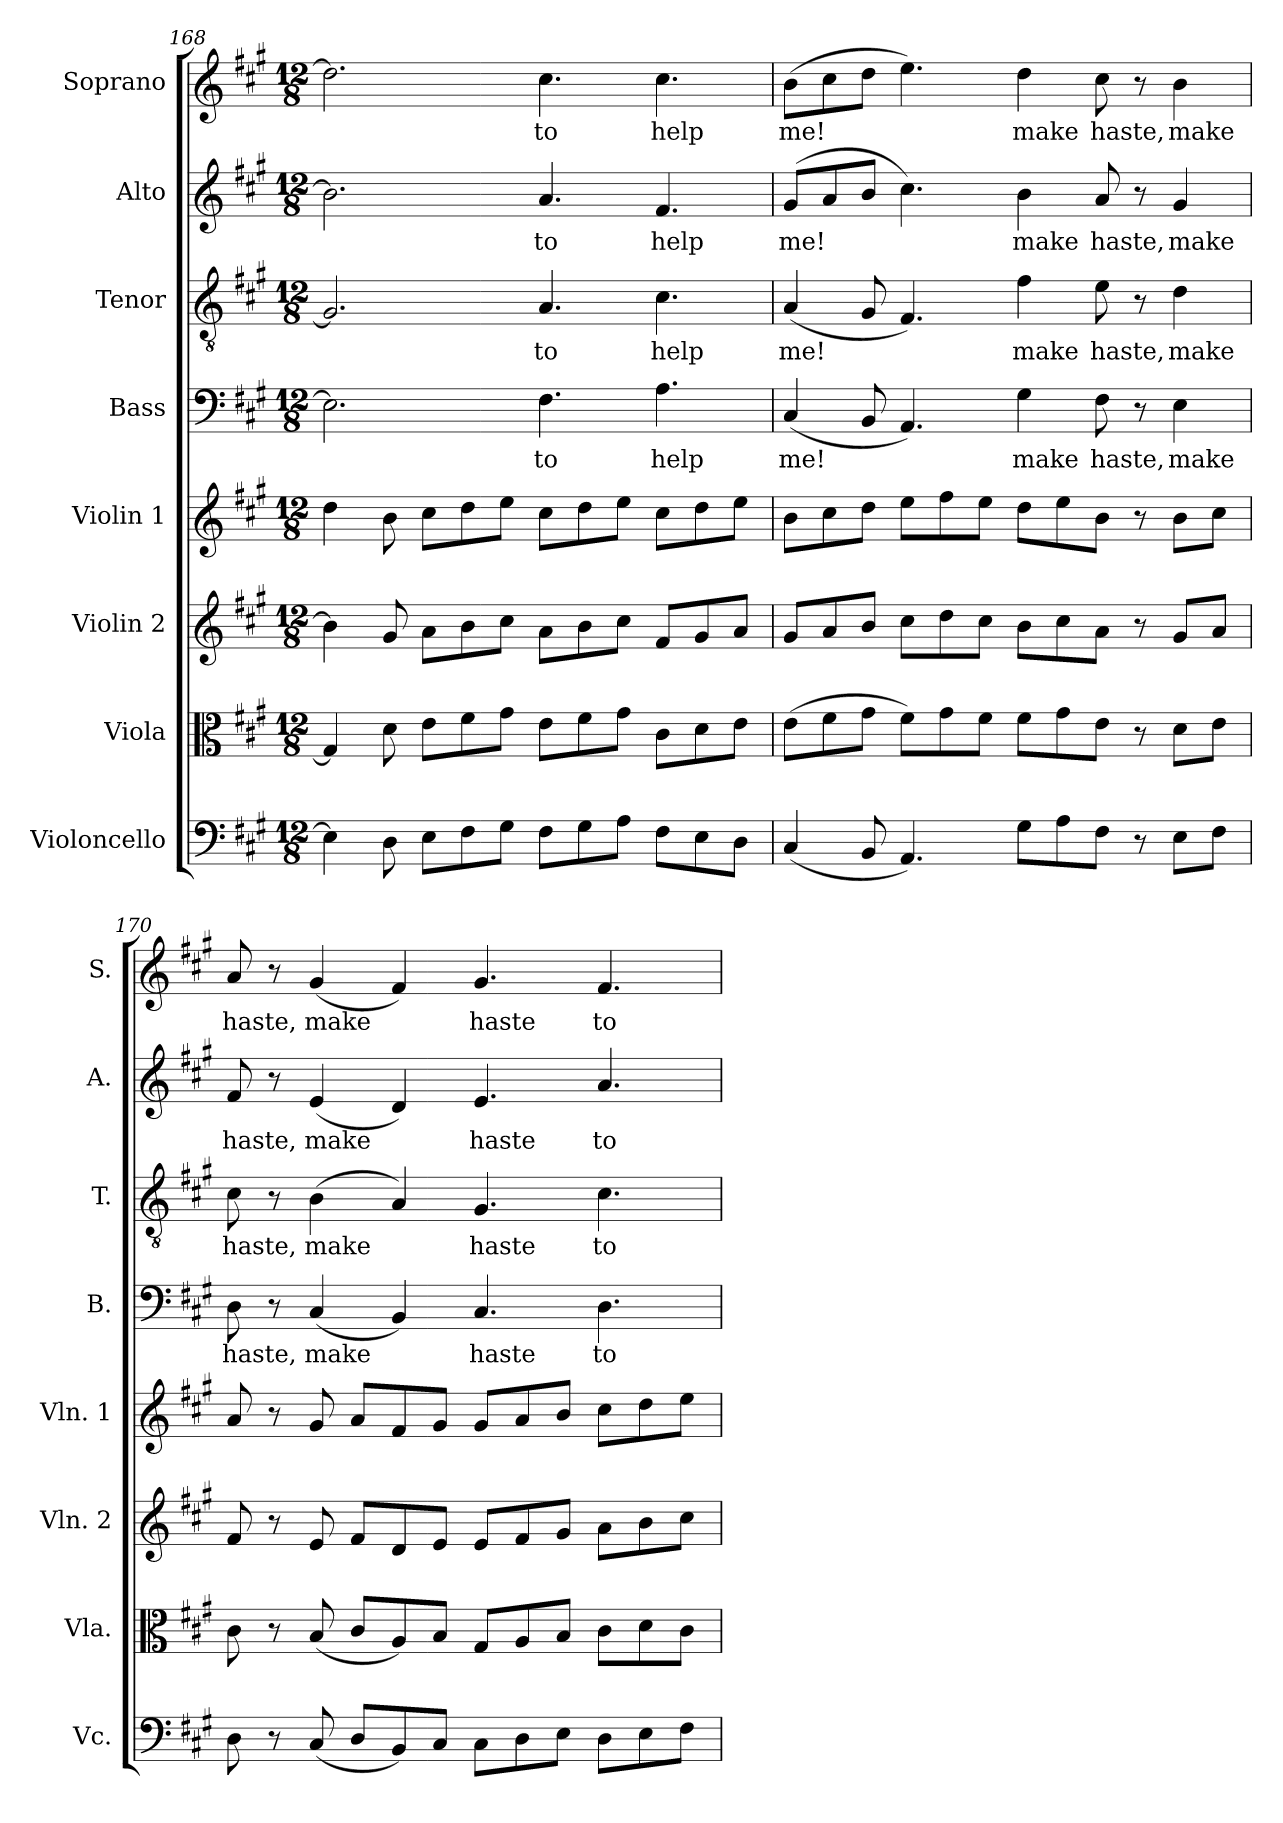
**kern	**kern	**kern	**kern	**kern	**text	**kern	**text	**kern	**text	**kern	**text
*part8	*part7	*part6	*part5	*part4	*part4	*part3	*part3	*part2	*part2	*part1	*part1
*staff8	*staff7	*staff6	*staff5	*staff4	*staff4	*staff3	*staff3	*staff2	*staff2	*staff1	*staff1
*I"Violoncello	*I"Viola	*I"Violin 2	*I"Violin 1	*I"Bass	*	*I"Tenor	*	*I"Alto	*	*I"Soprano	*
*I'Vc.	*I'Vla.	*I'Vln. 2	*I'Vln. 1	*I'B.	*	*I'T.	*	*I'A.	*	*I'S.	*
*clefF4	*clefC3	*clefG2	*clefG2	*clefF4	*	*clefGv2	*	*clefG2	*	*clefG2	*
*k[f#c#g#]	*k[f#c#g#]	*k[f#c#g#]	*k[f#c#g#]	*k[f#c#g#]	*	*k[f#c#g#]	*	*k[f#c#g#]	*	*k[f#c#g#]	*
*M12/8	*M12/8	*M12/8	*M12/8	*M12/8	*	*M12/8	*	*M12/8	*	*M12/8	*
=168	=168	=168	=168	=168	=168	=168	=168	=168	=168	=168	=168
4E\]	4G#/]	4b\]	4dd\	2.E\]	.	2.G#/]	.	2.b\]	.	2.dd\]	.
8D\	8d\	8g#/	8b\	.	.	.	.	.	.	.	.
8E\L	8e\L	8a\L	8cc#\L	.	.	.	.	.	.	.	.
8F#\	8f#\	8b\	8dd\	.	.	.	.	.	.	.	.
8G#\J	8g#\J	8cc#\J	8ee\J	.	.	.	.	.	.	.	.
8F#\L	8e\L	8a\L	8cc#\L	4.F#\	to	4.A/	to	4.a/	to	4.cc#\	to
8G#\	8f#\	8b\	8dd\	.	.	.	.	.	.	.	.
8A\J	8g#\J	8cc#\J	8ee\J	.	.	.	.	.	.	.	.
8F#\L	8c#\L	8f#/L	8cc#\L	4.A\	help	4.c#\	help	4.f#/	help	4.cc#\	help
8E\	8d\	8g#/	8dd\	.	.	.	.	.	.	.	.
8D\J	8e\J	8a/J	8ee\J	.	.	.	.	.	.	.	.
!!LO:PB:g=z
=169	=169	=169	=169	=169	=169	=169	=169	=169	=169	=169	=169
(<4C#/	(>8e\L	8g#/L	8b\L	(<4C#/	me!	(<4A/	me!	(>8g#/L	me!	(>8b\L	me!
.	8f#\	8a/	8cc#\	.	.	.	.	8a/	.	8cc#\	.
8BB/	8g#\J	8b/J	8dd\J	8BB/	.	8G#/	.	8b/J	.	8dd\J	.
4.AA/)	8f#\L)	8cc#\L	8ee\L	4.AA/)	.	4.F#/)	.	4.cc#\)	.	4.ee\)	.
.	8g#\	8dd\	8ff#\	.	.	.	.	.	.	.	.
.	8f#\J	8cc#\J	8ee\J	.	.	.	.	.	.	.	.
8G#\L	8f#\L	8b\L	8dd\L	4G#\	make	4f#\	make	4b\	make	4dd\	make
8A\	8g#\	8cc#\	8ee\	.	.	.	.	.	.	.	.
8F#\J	8e\J	8a\J	8b\J	8F#\	haste,	8e\	haste,	8a/	haste,	8cc#\	haste,
8r	8r	8r	8r	8r	.	8r	.	8r	.	8r	.
8E\L	8d\L	8g#/L	8b\L	4E\	make	4d\	make	4g#/	make	4b\	make
8F#\J	8e\J	8a/J	8cc#\J	.	.	.	.	.	.	.	.
=170	=170	=170	=170	=170	=170	=170	=170	=170	=170	=170	=170
8D\	8c#\	8f#/	8a/	8D\	haste,	8c#\	haste,	8f#/	haste,	8a/	haste,
8r	8r	8r	8r	8r	.	8r	.	8r	.	8r	.
(<8C#/	(<8B/	8e/	8g#/	(<4C#/	make	(>4B\	make	(<4e/	make	(<4g#/	make
8D/L	8c#/L	8f#/L	8a/L	.	.	.	.	.	.	.	.
8BB/)	8A/)	8d/	8f#/	4BB/)	.	4A/)	.	4d/)	.	4f#/)	.
8C#/J	8B/J	8e/J	8g#/J	.	.	.	.	.	.	.	.
8C#\L	8G#/L	8e/L	8g#/L	4.C#/	haste	4.G#/	haste	4.e/	haste	4.g#/	haste
8D\	8A/	8f#/	8a/	.	.	.	.	.	.	.	.
8E\J	8B/J	8g#/J	8b/J	.	.	.	.	.	.	.	.
8D\L	8c#\L	8a\L	8cc#\L	4.D\	to	4.c#\	to	4.a/	to	4.f#/	to
8E\	8d\	8b\	8dd\	.	.	.	.	.	.	.	.
8F#\J	8c#\J	8cc#\J	8ee\J	.	.	.	.	.	.	.	.
=	=	=	=	=	=	=	=	=	=	=	=
*-	*-	*-	*-	*-	*-	*-	*-	*-	*-	*-	*-
